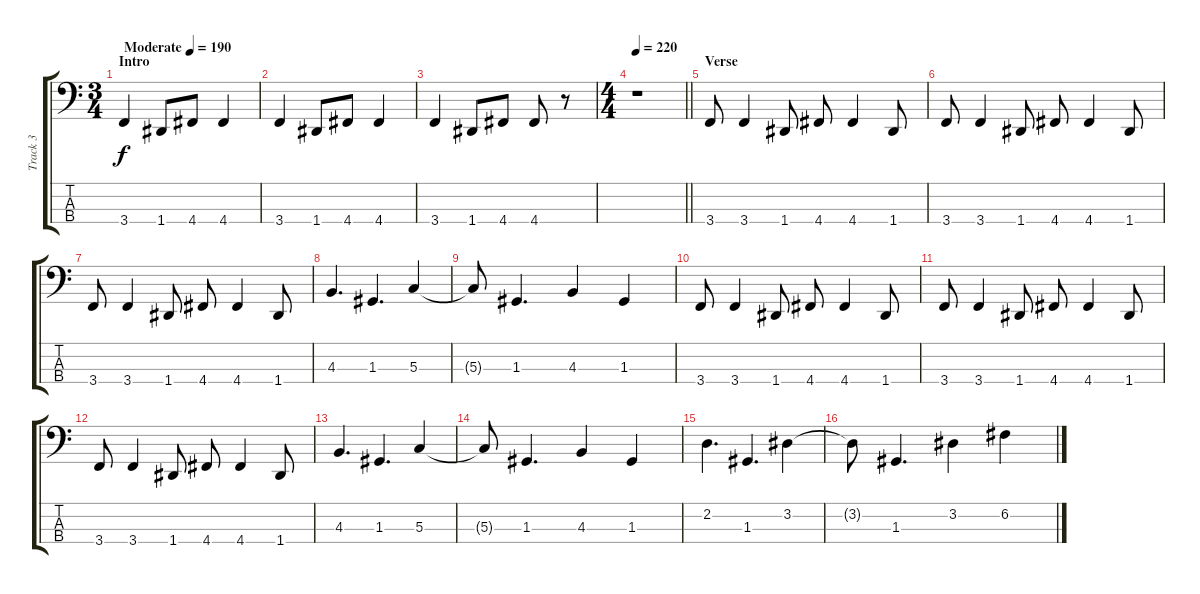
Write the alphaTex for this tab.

\track ("Track 3" "Track 3") {instrument electricbassfinger}
\staff {score tabs}
\tuning (F2 C2 G1 D1) {hide}
\ts (3 4)
\section ("" "Intro")
\tempo (190 "Moderate")
\tempo 170
\tempo (190 "Moderate")
\clef f4
\ks c
3.4.4{dy f instrument electricbassfinger} 1.4.8 4.4.8 4.4.4 |
3.4.4 1.4.8 4.4.8 4.4.4 |
3.4.4 1.4.8 4.4.8 4.4.8 r.8 |
\ts (4 4)
\tempo 220
\barLineRight lightlight
r.1 |
\section ("" "Verse")
3.4.8 3.4.4 1.4.8 4.4.8 4.4.4 1.4.8 |
3.4.8 3.4.4 1.4.8 4.4.8 4.4.4 1.4.8 |
3.4.8 3.4.4 1.4.8 4.4.8 4.4.4 1.4.8 |
4.3.4{d} 1.3.4{d} 5.3.4 |
5.3{t}.8 1.3.4{d} 4.3.4 1.3.4 |
3.4.8 3.4.4 1.4.8 4.4.8 4.4.4 1.4.8 |
3.4.8 3.4.4 1.4.8 4.4.8 4.4.4 1.4.8 |
3.4.8 3.4.4 1.4.8 4.4.8 4.4.4 1.4.8 |
4.3.4{d} 1.3.4{d} 5.3.4 |
5.3{t}.8 1.3.4{d} 4.3.4 1.3.4 |
2.2.4{d} 1.3.4{d} 3.2.4 |
3.2{t}.8 1.3.4{d} 3.2.4 6.2.4
